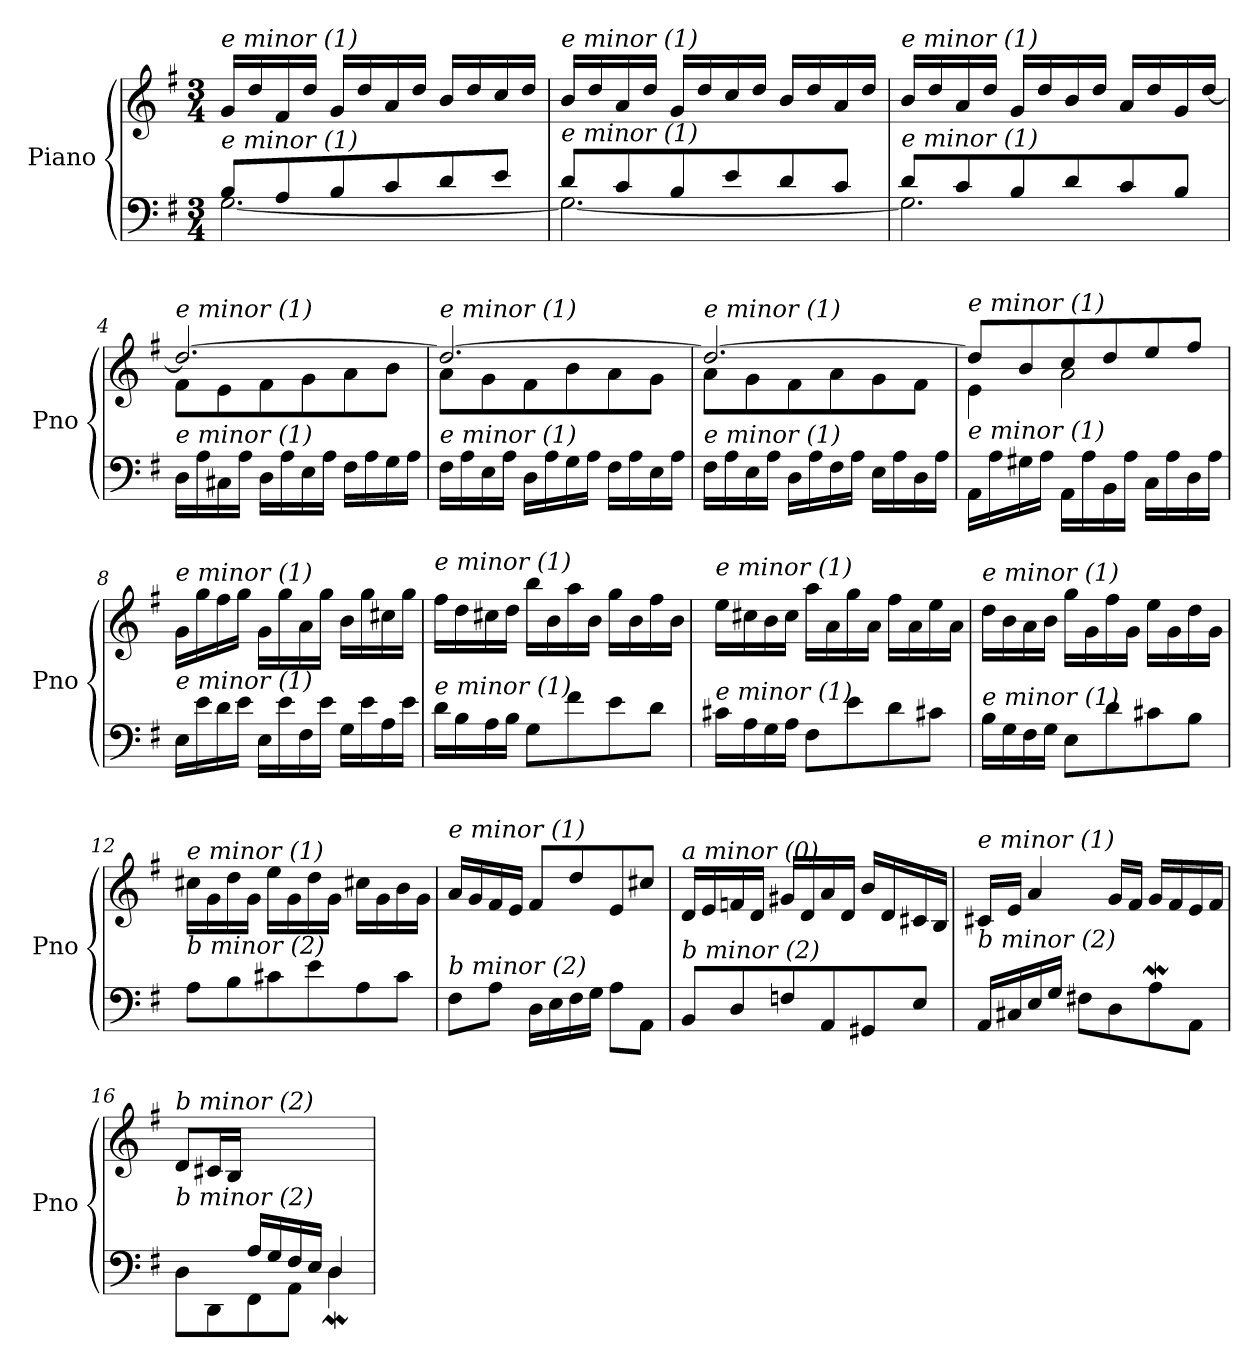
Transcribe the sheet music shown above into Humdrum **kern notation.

**kern	**kern
*part1	*part1
*staff2	*staff1
*I"Piano	*
*I'Pno	*
*clefF4	*clefG2
*k[f#]	*k[f#]
*M3/4	*M3/4
=1	=1
*^	*
!	!	!LO:TX:i:t=e minor (1)
!LO:TX:i:t=e minor (1)	!	!
8B/L	[2.G\	16g/LL
.	.	16dd/
8A/	.	16f#/
.	.	16dd/JJ
8B/	.	16g/LL
.	.	16dd/
8c/	.	16a/
.	.	16dd/JJ
8d/	.	16b/LL
.	.	16dd/
8e/J	.	16cc/
.	.	16dd/JJ
=2	=2	=2
!	!	!LO:TX:i:t=e minor (1)
!LO:TX:i:t=e minor (1)	!	!
8d/L	2.G\_	16b/LL
.	.	16dd/
8c/	.	16a/
.	.	16dd/JJ
8B/	.	16g/LL
.	.	16dd/
8e/	.	16cc/
.	.	16dd/JJ
8d/	.	16b/LL
.	.	16dd/
8c/J	.	16a/
.	.	16dd/JJ
=3	=3	=3
!	!	!LO:TX:i:t=e minor (1)
!LO:TX:i:t=e minor (1)	!	!
8d/L	2.G\]	16b/LL
.	.	16dd/
8c/	.	16a/
.	.	16dd/JJ
8B/	.	16g/LL
.	.	16dd/
8d/	.	16b/
.	.	16dd/JJ
8c/	.	16a/LL
.	.	16dd/
8B/J	.	16g/
.	.	[16dd/JJ
*v	*v	*
=4	=4
*	*^
!	!LO:TX:i:t=e minor (1)	!
!LO:TX:i:t=e minor (1)	!	!
16D\LL	2.dd/_	8f#\L
16A\	.	.
16C#X\	.	8e\
16A\JJ	.	.
16D\LL	.	8f#\
16A\	.	.
16E\	.	8g\
16A\JJ	.	.
16F#\LL	.	8a\
16A\	.	.
16G\	.	8b\J
16A\JJ	.	.
!!LO:LB:g=z	!!
=5	=5	=5
!	!LO:TX:i:t=e minor (1)	!
!LO:TX:i:t=e minor (1)	!	!
16F#\LL	2.dd/_	8a\L
16A\	.	.
16E\	.	8g\
16A\JJ	.	.
16D\LL	.	8f#\
16A\	.	.
16G\	.	8b\
16A\JJ	.	.
16F#\LL	.	8a\
16A\	.	.
16E\	.	8g\J
16A\JJ	.	.
=6	=6	=6
!	!LO:TX:i:t=e minor (1)	!
!LO:TX:i:t=e minor (1)	!	!
16F#\LL	2.dd/_	8a\L
16A\	.	.
16E\	.	8g\
16A\JJ	.	.
16D\LL	.	8f#\
16A\	.	.
16F#\	.	8a\
16A\JJ	.	.
16E\LL	.	8g\
16A\	.	.
16D\	.	8f#\J
16A\JJ	.	.
=7	=7	=7
!	!LO:TX:i:t=e minor (1)	!
!LO:TX:i:t=e minor (1)	!	!
16AA\LL	8dd/L]	4e\
16A\	.	.
16G#X\	8b/	.
16A\JJ	.	.
16AA\LL	8cc/	2a\
16A\	.	.
16BB\	8dd/	.
16A\JJ	.	.
16C\LL	8ee/	.
16A\	.	.
16D\	8ff#/J	.
16A\JJ	.	.
*	*v	*v
=8	=8
!	!LO:TX:i:t=e minor (1)
!LO:TX:i:t=e minor (1)	!
16E\LL	16g\LL
16e\	16gg\
16d\	16ff#\
16e\JJ	16gg\JJ
16E\LL	16g\LL
16e\	16gg\
16F#\	16a\
16e\JJ	16gg\JJ
16G\LL	16b\LL
16e\	16gg\
16A\	16cc#X\
16e\JJ	16gg\JJ
!!LO:LB:g=z
=9	=9
!	!LO:TX:i:t=e minor (1)
!LO:TX:i:t=e minor (1)	!
16d\LL	16ff#\LL
16B\	16dd\
16A\	16cc#X\
16B\JJ	16dd\JJ
8G\L	16bb\LL
.	16b\
8f#\	16aa\
.	16b\JJ
8e\	16gg\LL
.	16b\
8d\J	16ff#\
.	16b\JJ
=10	=10
!	!LO:TX:i:t=e minor (1)
!LO:TX:i:t=e minor (1)	!
16c#X\LL	16ee\LL
16A\	16cc#X\
16G\	16b\
16A\JJ	16cc#\JJ
8F#\L	16aa\LL
.	16a\
8e\	16gg\
.	16a\JJ
8d\	16ff#\LL
.	16a\
8c#X\J	16ee\
.	16a\JJ
=11	=11
!	!LO:TX:i:t=e minor (1)
!LO:TX:i:t=e minor (1)	!
16B\LL	16dd\LL
16G\	16b\
16F#\	16a\
16G\JJ	16b\JJ
8E\L	16gg\LL
.	16g\
8d\	16ff#\
.	16g\JJ
8c#X\	16ee\LL
.	16g\
8B\J	16dd\
.	16g\JJ
=12	=12
!	!LO:TX:i:t=e minor (1)
!LO:TX:i:t=b minor (2)	!
8A\L	16cc#X\LL
.	16g\
8B\	16dd\
.	16g\JJ
8c#X\	16ee\LL
.	16g\
8e\	16dd\
.	16g\JJ
8A\	16cc#X\LL
.	16g\
8c#\J	16b\
.	16g\JJ
!!LO:LB:g=z
=13	=13
!	!LO:TX:i:t=e minor (1)
!LO:TX:i:t=b minor (2)	!
8F#\L	16a/LL
.	16g/
8A\J	16f#/
.	16e/JJ
16D\LL	8f#/L
16E\	.
16F#\	8dd/
16G\JJ	.
8A\L	8e/
8AA\J	8cc#X/J
=14	=14
!	!LO:TX:i:t=a minor (0)
!LO:TX:i:t=b minor (2)	!
8BB/L	16d/LL
.	16e/
8D/	16fn/
.	16d/JJ
8Fn/	16g#X/LL
.	16d/
8AA/	16a/
.	16d/JJ
8GG#X/	16b/LL
.	16d/
8E/J	16c#X/
.	16B/JJ
=15	=15
!	!LO:TX:i:t=e minor (1)
!LO:TX:i:t=b minor (2)	!
16AA/LL	16c#X/LL
16C#X/	16e/JJ
16E/	4a/
16G/JJ	.
8F#X\L	.
8D\	16g/LL
.	16f#/JJ
8AW\	16g/LL
.	16f#/
8AA\J	16e/
.	16f#/JJ
=16	=16
*^	*
!	!	!LO:TX:i:t=b minor (2)
!LO:TX:i:t=b minor (2)	!	!
4ryy	8D\L	8d/L
.	8DD\	16c#X/L
.	.	16B/JJ
16A/LL	8FF#\	2ryy
16G/	.	.
16F#/	8AA\J	.
16E/JJ	.	.
4D/	4DW\	.
*v	*v	*
=	=
*-	*-
